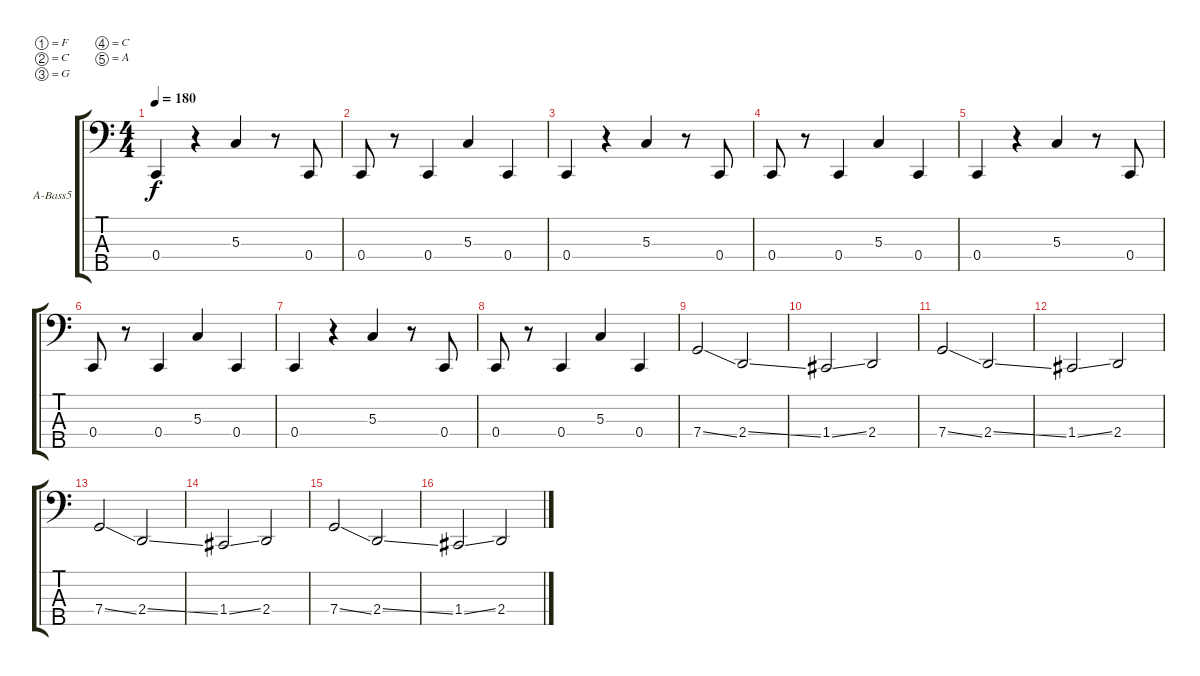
\bracketExtendMode groupsimilarinstruments
\firstSystemTrackNameOrientation horizontal
\otherSystemsTrackNameOrientation horizontal
\track ("Utwór 3" "A-Bass5") {instrument acousticbass}
\staff {score tabs}
\tuning (F2 C2 G1 C1 A0)
\ts (4 4)
\tempo 180
\clef f4
\ks c
0.4.4{dy f} r.4 5.3.4 r.8 0.4.8 |
0.4.8 r.8 0.4.4 5.3.4 0.4.4 |
0.4.4 r.4 5.3.4 r.8 0.4.8 |
0.4.8 r.8 0.4.4 5.3.4 0.4.4 |
0.4.4 r.4 5.3.4 r.8 0.4.8 |
0.4.8 r.8 0.4.4 5.3.4 0.4.4 |
0.4.4 r.4 5.3.4 r.8 0.4.8 |
0.4.8 r.8 0.4.4 5.3.4 0.4.4 |
7.4{ss}.2 2.4{ss}.2 |
1.4{ss}.2 2.4.2 |
7.4{ss}.2 2.4{ss}.2 |
1.4{ss}.2 2.4.2 |
7.4{ss}.2 2.4{ss}.2 |
1.4{ss}.2 2.4.2 |
7.4{ss}.2 2.4{ss}.2 |
1.4{ss}.2 2.4.2
